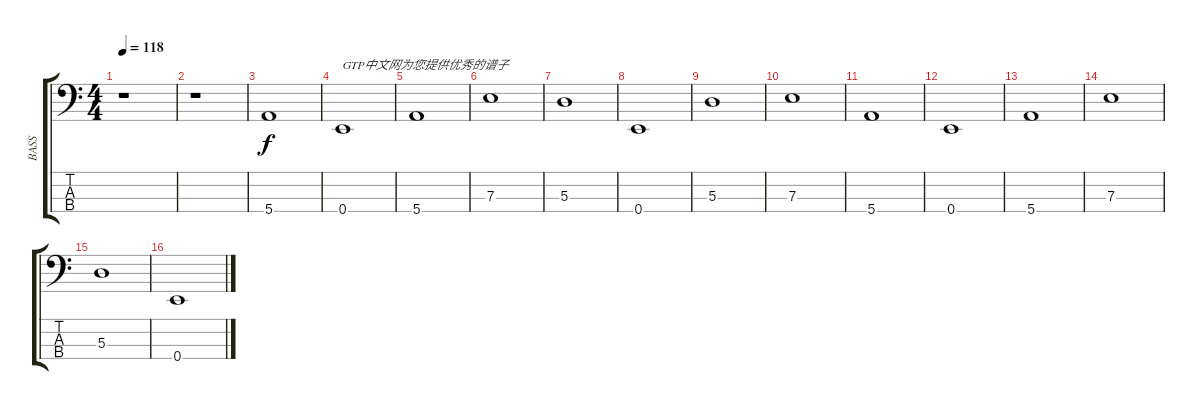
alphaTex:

\track ("BASS" "BASS") {instrument electricbassfinger}
\staff {score tabs}
\tuning (G2 D2 A1 E1) {hide}
\ts (4 4)
\tempo 118
\clef f4
\ks c
r.1{dy f instrument electricbassfinger} |
r.1 |
5.4.1 |
0.4.1{txt "GTP中文网为您提供优秀的谱子"} |
5.4.1 |
7.3.1 |
5.3.1 |
0.4.1 |
5.3.1 |
7.3.1 |
5.4.1 |
0.4.1 |
5.4.1 |
7.3.1 |
5.3.1 |
0.4.1
